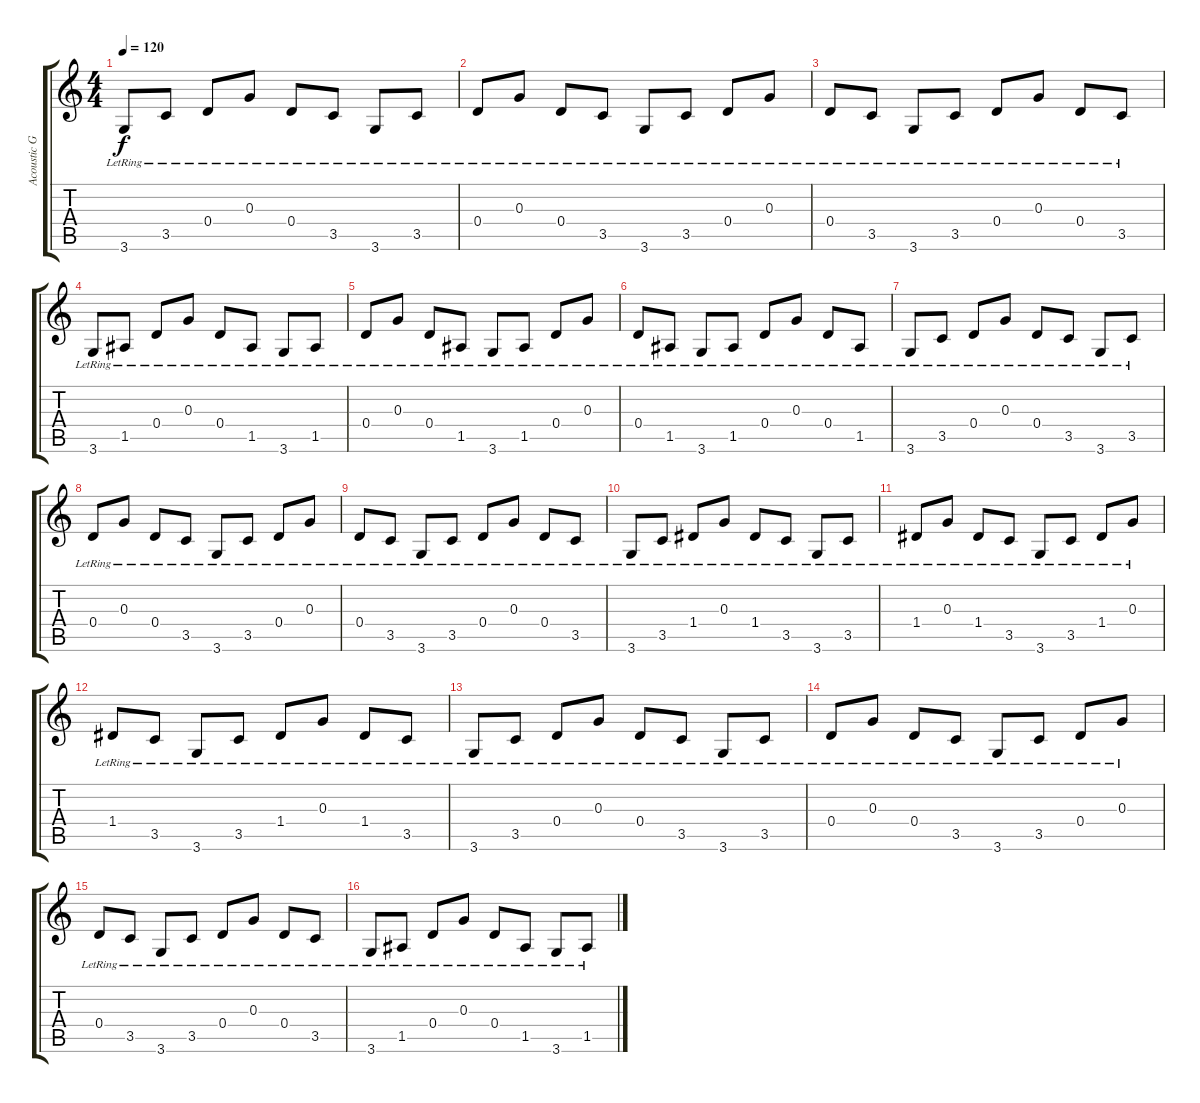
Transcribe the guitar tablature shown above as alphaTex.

\track ("Acoustic Guitar" "Acoustic G") {instrument acousticguitarsteel}
\staff {score tabs}
\tuning (E4 B3 G3 D3 A2 E2) {hide}
\ts (4 4)
\tempo 120
\clef g2
\ks c
3.6{lr}.8{dy f} 3.5{lr}.8 0.4{lr}.8 0.3{lr}.8 0.4{lr}.8 3.5{lr}.8 3.6{lr}.8 3.5{lr}.8 |
0.4{lr}.8 0.3{lr}.8 0.4{lr}.8 3.5{lr}.8 3.6{lr}.8 3.5{lr}.8 0.4{lr}.8 0.3{lr}.8 |
0.4{lr}.8 3.5{lr}.8 3.6{lr}.8 3.5{lr}.8 0.4{lr}.8 0.3{lr}.8 0.4{lr}.8 3.5{lr}.8 |
3.6{lr}.8 1.5{lr}.8 0.4{lr}.8 0.3{lr}.8 0.4{lr}.8 1.5{lr}.8 3.6{lr}.8 1.5{lr}.8 |
0.4{lr}.8 0.3{lr}.8 0.4{lr}.8 1.5{lr}.8 3.6{lr}.8 1.5{lr}.8 0.4{lr}.8 0.3{lr}.8 |
0.4{lr}.8 1.5{lr}.8 3.6{lr}.8 1.5{lr}.8 0.4{lr}.8 0.3{lr}.8 0.4{lr}.8 1.5{lr}.8 |
3.6{lr}.8 3.5{lr}.8 0.4{lr}.8 0.3{lr}.8 0.4{lr}.8 3.5{lr}.8 3.6{lr}.8 3.5{lr}.8 |
0.4{lr}.8 0.3{lr}.8 0.4{lr}.8 3.5{lr}.8 3.6{lr}.8 3.5{lr}.8 0.4{lr}.8 0.3{lr}.8 |
0.4{lr}.8 3.5{lr}.8 3.6{lr}.8 3.5{lr}.8 0.4{lr}.8 0.3{lr}.8 0.4{lr}.8 3.5{lr}.8 |
3.6{lr}.8 3.5{lr}.8 1.4{lr}.8 0.3{lr}.8 1.4{lr}.8 3.5{lr}.8 3.6{lr}.8 3.5{lr}.8 |
1.4{lr}.8 0.3{lr}.8 1.4{lr}.8 3.5{lr}.8 3.6{lr}.8 3.5{lr}.8 1.4{lr}.8 0.3{lr}.8 |
1.4{lr}.8 3.5{lr}.8 3.6{lr}.8 3.5{lr}.8 1.4{lr}.8 0.3{lr}.8 1.4{lr}.8 3.5{lr}.8 |
3.6{lr}.8 3.5{lr}.8 0.4{lr}.8 0.3{lr}.8 0.4{lr}.8 3.5{lr}.8 3.6{lr}.8 3.5{lr}.8 |
0.4{lr}.8 0.3{lr}.8 0.4{lr}.8 3.5{lr}.8 3.6{lr}.8 3.5{lr}.8 0.4{lr}.8 0.3{lr}.8 |
0.4{lr}.8 3.5{lr}.8 3.6{lr}.8 3.5{lr}.8 0.4{lr}.8 0.3{lr}.8 0.4{lr}.8 3.5{lr}.8 |
3.6{lr}.8 1.5{lr}.8 0.4{lr}.8 0.3{lr}.8 0.4{lr}.8 1.5{lr}.8 3.6{lr}.8 1.5{lr}.8
